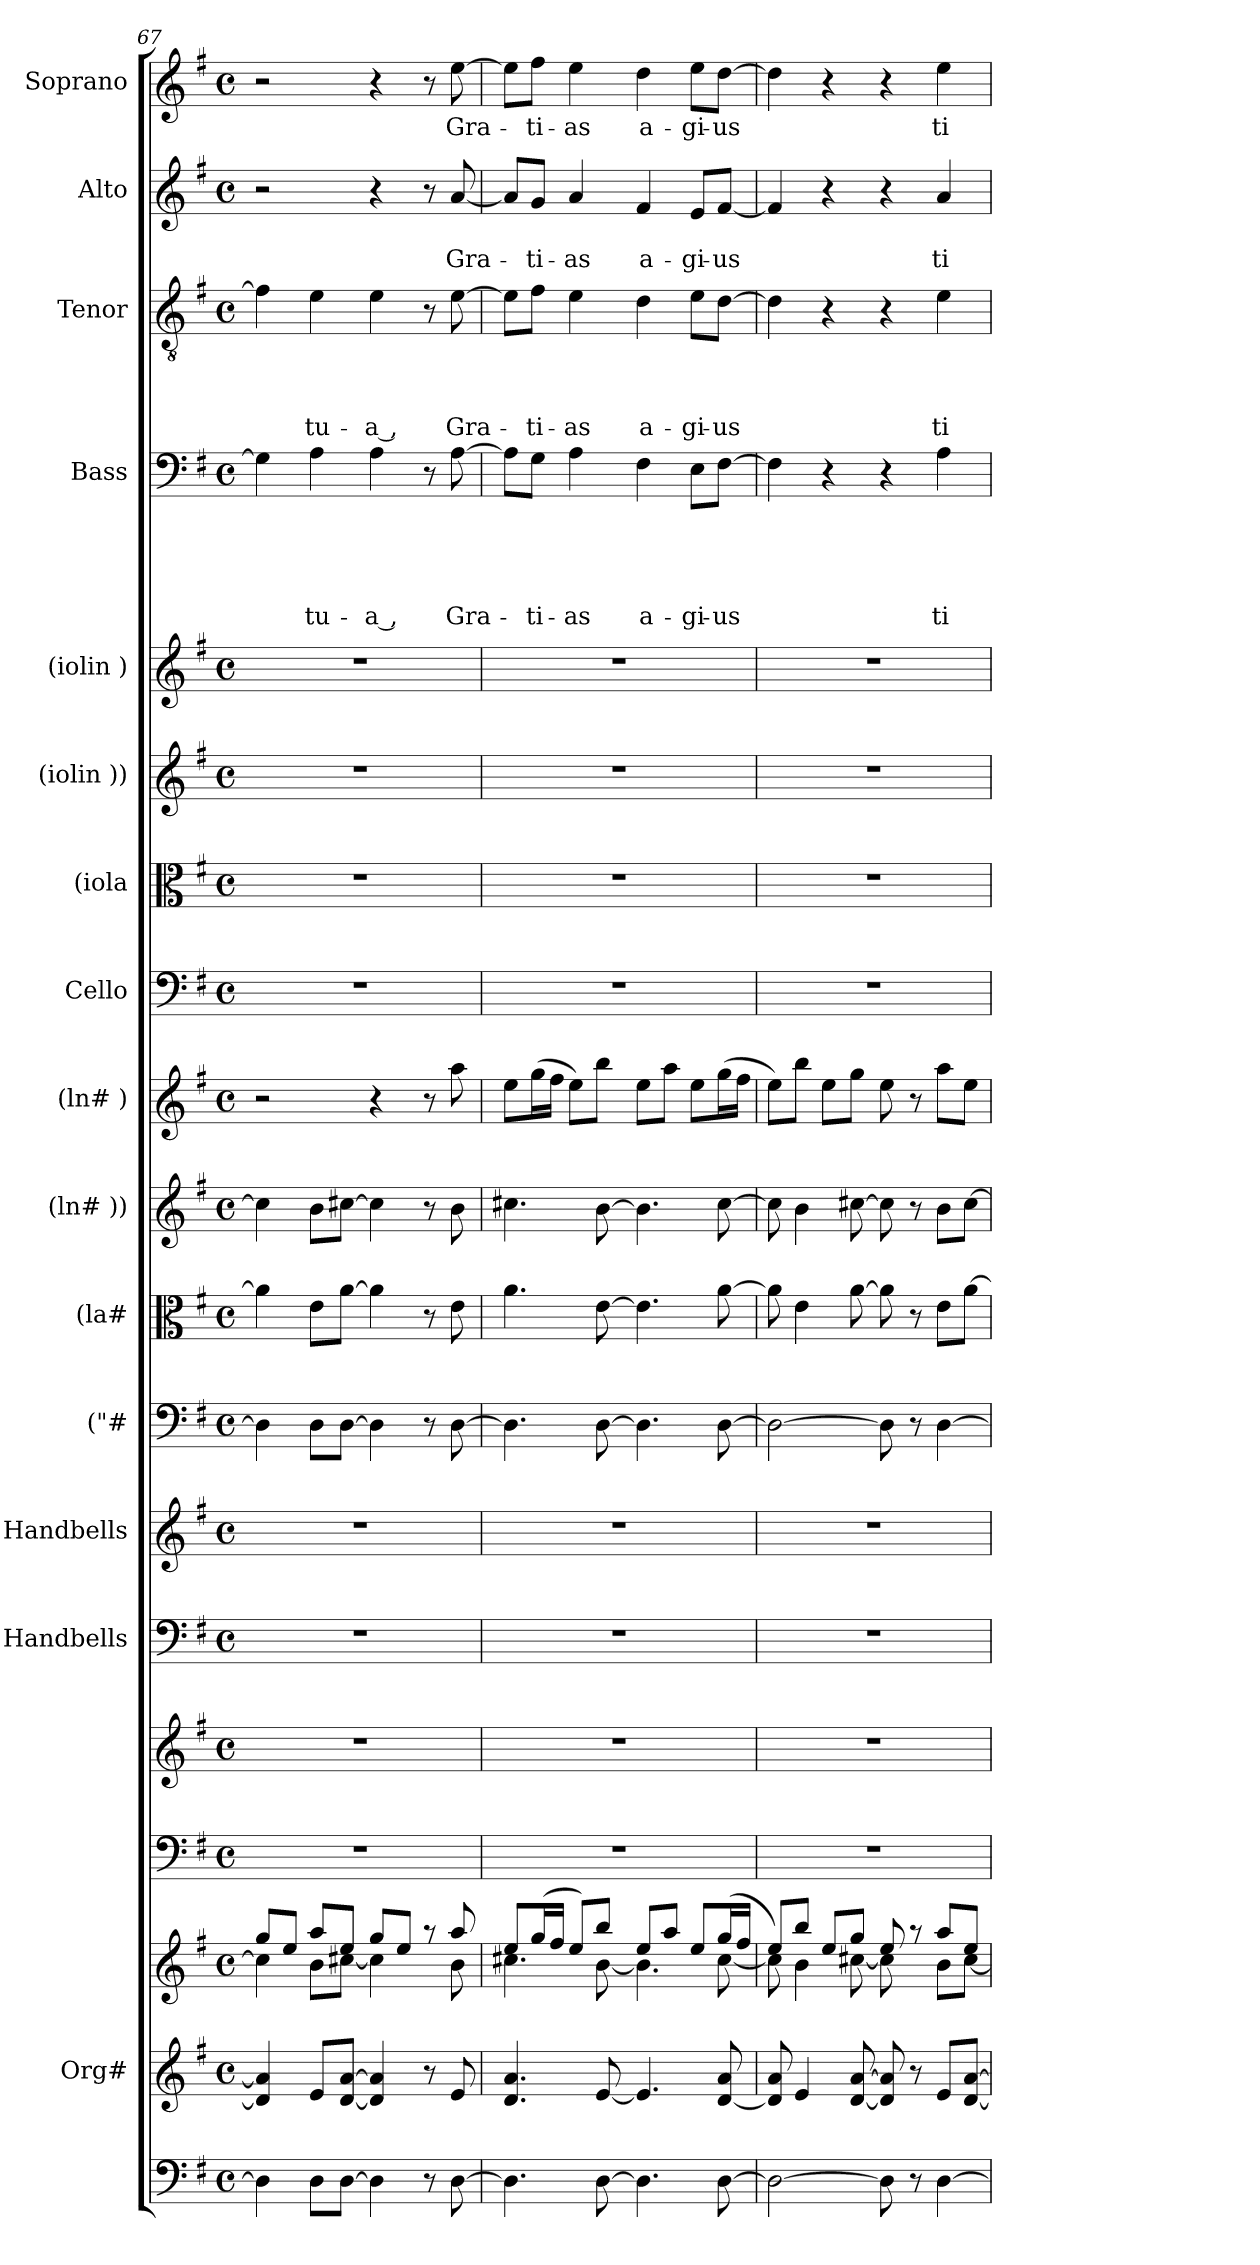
**kern	**kern	**kern	**kern	**kern	**kern	**kern	**kern	**kern	**kern	**kern	**kern	**kern	**kern	**kern	**kern	**text	**text	**text	**text	**text	**kern	**text	**text	**text	**text	**kern	**text	**text	**kern	**text
*part18	*part17	*part17	*part16	*part15	*part14	*part13	*part12	*part11	*part10	*part9	*part8	*part7	*part6	*part5	*part4	*part4	*part4	*part4	*part4	*part4	*part3	*part3	*part3	*part3	*part3	*part2	*part2	*part2	*part1	*part1
*staff19	*staff18	*staff17	*staff16	*staff15	*staff14	*staff13	*staff12	*staff11	*staff10	*staff9	*staff8	*staff7	*staff6	*staff5	*staff4	*staff4	*staff4	*staff4	*staff4	*staff4	*staff3	*staff3	*staff3	*staff3	*staff3	*staff2	*staff2	*staff2	*staff1	*staff1
*	*I"Org#	*	*	*	*I"Handbells	*I"Handbells	*I"("#	*I"(la#	*I"(ln# ))	*I"(ln# )	*I"Cello	*I"(iola	*I"(iolin ))	*I"(iolin )	*I"Bass	*	*	*	*	*	*I"Tenor	*	*	*	*	*I"Alto	*	*	*I"Soprano	*
*	*	*	*	*	*	*	*	*I'(la#	*I'(ln# ))	*I'(ln# )	*	*	*	*	*I'B	*	*	*	*	*	*I'T	*	*	*	*	*I'A	*	*	*I'S	*
*clefF4	*clefG2	*clefG2	*clefF4	*clefG2	*clefF4	*clefG2	*clefF4	*clefC3	*clefG2	*clefG2	*clefF4	*clefC3	*clefG2	*clefG2	*clefF4	*	*	*	*	*	*clefGv2	*	*	*	*	*clefG2	*	*	*clefG2	*
*k[f#]	*k[f#]	*k[f#]	*k[f#]	*k[f#]	*k[f#]	*k[f#]	*k[f#]	*k[f#]	*k[f#]	*k[f#]	*k[f#]	*k[f#]	*k[f#]	*k[f#]	*k[f#]	*	*	*	*	*	*k[f#]	*	*	*	*	*k[f#]	*	*	*k[f#]	*
*G:	*G:	*G:	*G:	*G:	*G:	*G:	*G:	*G:	*G:	*G:	*G:	*G:	*G:	*G:	*G:	*	*	*	*	*	*G:	*	*	*	*	*G:	*	*	*G:	*
*M4/4	*M4/4	*M4/4	*M4/4	*M4/4	*M4/4	*M4/4	*M4/4	*M4/4	*M4/4	*M4/4	*M4/4	*M4/4	*M4/4	*M4/4	*M4/4	*	*	*	*	*	*M4/4	*	*	*	*	*M4/4	*	*	*M4/4	*
*met(c)	*met(c)	*met(c)	*met(c)	*met(c)	*met(c)	*met(c)	*met(c)	*met(c)	*met(c)	*met(c)	*met(c)	*met(c)	*met(c)	*met(c)	*met(c)	*	*	*	*	*	*met(c)	*	*	*	*	*met(c)	*	*	*met(c)	*
=67	=67	=67	=67	=67	=67	=67	=67	=67	=67	=67	=67	=67	=67	=67	=67	=67	=67	=67	=67	=67	=67	=67	=67	=67	=67	=67	=67	=67	=67	=67
*	*	*^	*	*	*	*	*	*	*	*	*	*	*	*	*	*	*	*	*	*	*	*	*	*	*	*	*	*	*	*
4D\]	4d/] 4a/]	8gg/L	4cc#\]	1r	1r	1r	1r	4D\]	4a\]	4cc#\]	2r	1r	1r	1r	1r	4G\]	.	.	.	.	.	4f#\]	.	.	.	.	2r	.	.	2r	.
.	.	8ee/J	.	.	.	.	.	.	.	.	.	.	.	.	.	.	.	.	.	.	.	.	.	.	.	.	.	.	.	.	.
!	!	!	!	!	!	!	!	!	!	!	!	!	!	!	!	!	!	!	!	!	!LO:LY:b	!	!	!	!	!LO:LY:b	!	!	!	!	!
8D\L	8e/L	8aa/L	8b\L	.	.	.	.	8D\L	8e\L	8b\L	.	.	.	.	.	4A\	.	.	.	.	tu-	4e\	.	.	.	tu-	.	.	.	.	.
[>8D\J	[<8d/ [>8a/J	8ee/J	[<8cc#X\J	.	.	.	.	[>8D\J	[>8a\J	[>8cc#X\J	.	.	.	.	.	.	.	.	.	.	.	.	.	.	.	.	.	.	.	.	.
!	!	!	!	!	!	!	!	!	!	!	!	!	!	!	!	!	!	!	!	!	!LO:LY:b:rj	!	!	!	!	!LO:LY:b:rj	!	!	!	!	!
4D\]	4d/] 4a/]	8gg/L	4cc#\]	.	.	.	.	4D\]	4a\]	4cc#\]	4r	.	.	.	.	4A\	.	.	.	.	-a ,	4e\	.	.	.	-a ,	4r	.	.	4r	.
.	.	8ee/J	.	.	.	.	.	.	.	.	.	.	.	.	.	.	.	.	.	.	.	.	.	.	.	.	.	.	.	.	.
8r	8r	8raa	8ryy	.	.	.	.	8r	8r	8r	8r	.	.	.	.	8r	.	.	.	.	.	8r	.	.	.	.	8r	.	.	8r	.
!	!	!	!	!	!	!	!	!	!	!	!	!	!	!	!	!	!	!	!	!	!LO:LY:b	!	!	!	!	!LO:LY:b	!	!	!LO:LY:b	!	!LO:LY:b
[>8D\	8e/	8aa/	8b\	.	.	.	.	[>8D\	8e\	8b\	8aa\	.	.	.	.	[>8A\	.	.	.	.	Gra-	[>8e\	.	.	.	Gra-	[<8a/	.	Gra-	[>8ee\	Gra-
=68	=68	=68	=68	=68	=68	=68	=68	=68	=68	=68	=68	=68	=68	=68	=68	=68	=68	=68	=68	=68	=68	=68	=68	=68	=68	=68	=68	=68	=68	=68	=68
4.D\]	4.d/ 4.a/	8ee/L	4.cc#X\	1r	1r	1r	1r	4.D\]	4.a\	4.cc#X\	8ee\L	1r	1r	1r	1r	8A\L]	.	.	.	.	.	8e\L]	.	.	.	.	8a/L]	.	.	8ee\L]	.
!	!	!	!	!	!	!	!	!	!	!	!	!	!	!	!	!	!	!	!	!	!LO:LY:b	!	!	!	!	!LO:LY:b	!	!	!LO:LY:b	!	!LO:LY:b
.	.	(>16gg/L	.	.	.	.	.	.	.	.	(>16gg\L	.	.	.	.	8G\J	.	.	.	.	-ti-	8f#\J	.	.	.	-ti-	8g/J	.	-ti-	8ff#\J	-ti-
.	.	16ff#/JJ	.	.	.	.	.	.	.	.	16ff#\JJ	.	.	.	.	.	.	.	.	.	.	.	.	.	.	.	.	.	.	.	.
!	!	!	!	!	!	!	!	!	!	!	!	!	!	!	!	!	!	!	!	!	!LO:LY:b	!	!	!	!	!LO:LY:b	!	!	!LO:LY:b	!	!LO:LY:b
.	.	8ee/L)	.	.	.	.	.	.	.	.	8ee\L)	.	.	.	.	4A\	.	.	.	.	-as	4e\	.	.	.	-as	4a/	.	-as	4ee\	-as
[>8D\	[<8e/	8bb/J	[<8b\	.	.	.	.	[>8D\	[>8e\	[>8b\	8bb\J	.	.	.	.	.	.	.	.	.	.	.	.	.	.	.	.	.	.	.	.
!	!	!	!	!	!	!	!	!	!	!	!	!	!	!	!	!	!	!	!	!	!LO:LY:b	!	!	!	!	!LO:LY:b	!	!	!LO:LY:b	!	!LO:LY:b
4.D\]	4.e/]	8ee/L	4.b\]	.	.	.	.	4.D\]	4.e\]	4.b\]	8ee\L	.	.	.	.	4F#\	.	.	.	.	a-	4d\	.	.	.	a-	4f#/	.	a-	4dd\	a-
.	.	8aa/J	.	.	.	.	.	.	.	.	8aa\J	.	.	.	.	.	.	.	.	.	.	.	.	.	.	.	.	.	.	.	.
!	!	!	!	!	!	!	!	!	!	!	!	!	!	!	!	!	!	!	!	!	!LO:LY:b	!	!	!	!	!LO:LY:b	!	!	!LO:LY:b	!	!LO:LY:b
.	.	8ee/L	.	.	.	.	.	.	.	.	8ee\L	.	.	.	.	8E\L	.	.	.	.	-gi-	8e\L	.	.	.	-gi-	8e/L	.	-gi-	8ee\L	-gi-
!	!	!	!	!	!	!	!	!	!	!	!	!	!	!	!	!	!	!	!	!	!LO:LY:b	!	!	!	!	!LO:LY:b	!	!	!LO:LY:b	!	!LO:LY:b
[>8D\	[<8d/ 8a/	(>16gg/L	[<8cc#\	.	.	.	.	[>8D\	[>8a\	[>8cc#\	(>16gg\L	.	.	.	.	[>8F#\J	.	.	.	.	-us	[>8d\J	.	.	.	-us	[<8f#/J	.	-us	[>8dd\J	-us
.	.	16ff#/JJ	.	.	.	.	.	.	.	.	16ff#\JJ	.	.	.	.	.	.	.	.	.	.	.	.	.	.	.	.	.	.	.	.
=69	=69	=69	=69	=69	=69	=69	=69	=69	=69	=69	=69	=69	=69	=69	=69	=69	=69	=69	=69	=69	=69	=69	=69	=69	=69	=69	=69	=69	=69	=69	=69
2D\_	8d/] 8a/	8ee/L)	8cc#\]	1r	1r	1r	1r	2D\_	8a\]	8cc#\]	8ee\L)	1r	1r	1r	1r	4F#\]	.	.	.	.	.	4d\]	.	.	.	.	4f#/]	.	.	4dd\]	.
.	4e/	8bb/J	4b\	.	.	.	.	.	4e\	4b\	8bb\J	.	.	.	.	.	.	.	.	.	.	.	.	.	.	.	.	.	.	.	.
.	.	8ee/L	.	.	.	.	.	.	.	.	8ee\L	.	.	.	.	4r	.	.	.	.	.	4r	.	.	.	.	4r	.	.	4r	.
.	[<8d/ [>8a/	8gg/J	[<8cc#X\	.	.	.	.	.	[>8a\	[>8cc#X\	8gg\J	.	.	.	.	.	.	.	.	.	.	.	.	.	.	.	.	.	.	.	.
8D\]	8d/] 8a/]	8ee/	8cc#\]	.	.	.	.	8D\]	8a\]	8cc#\]	8ee\	.	.	.	.	4r	.	.	.	.	.	4r	.	.	.	.	4r	.	.	4r	.
8r	8r	8raa	8ryy	.	.	.	.	8r	8r	8r	8r	.	.	.	.	.	.	.	.	.	.	.	.	.	.	.	.	.	.	.	.
!	!	!	!	!	!	!	!	!	!	!	!	!	!	!	!	!	!	!	!	!	!LO:LY:b	!	!	!	!	!LO:LY:b	!	!	!LO:LY:b	!	!LO:LY:b
[>4D\	8e/L	8aa/L	8b\L	.	.	.	.	[>4D\	8e\L	8b\L	8aa\L	.	.	.	.	4A\	.	.	.	.	ti-	4e\	.	.	.	ti-	4a/	.	ti-	4ee\	ti-
.	[<8d/ [>8a/J	8ee/J	[<8cc#\J	.	.	.	.	.	[>8a\J	[>8cc#\J	8ee\J	.	.	.	.	.	.	.	.	.	.	.	.	.	.	.	.	.	.	.	.
*	*	*v	*v	*	*	*	*	*	*	*	*	*	*	*	*	*	*	*	*	*	*	*	*	*	*	*	*	*	*	*	*
=	=	=	=	=	=	=	=	=	=	=	=	=	=	=	=	=	=	=	=	=	=	=	=	=	=	=	=	=	=	=
*-	*-	*-	*-	*-	*-	*-	*-	*-	*-	*-	*-	*-	*-	*-	*-	*-	*-	*-	*-	*-	*-	*-	*-	*-	*-	*-	*-	*-	*-	*-
